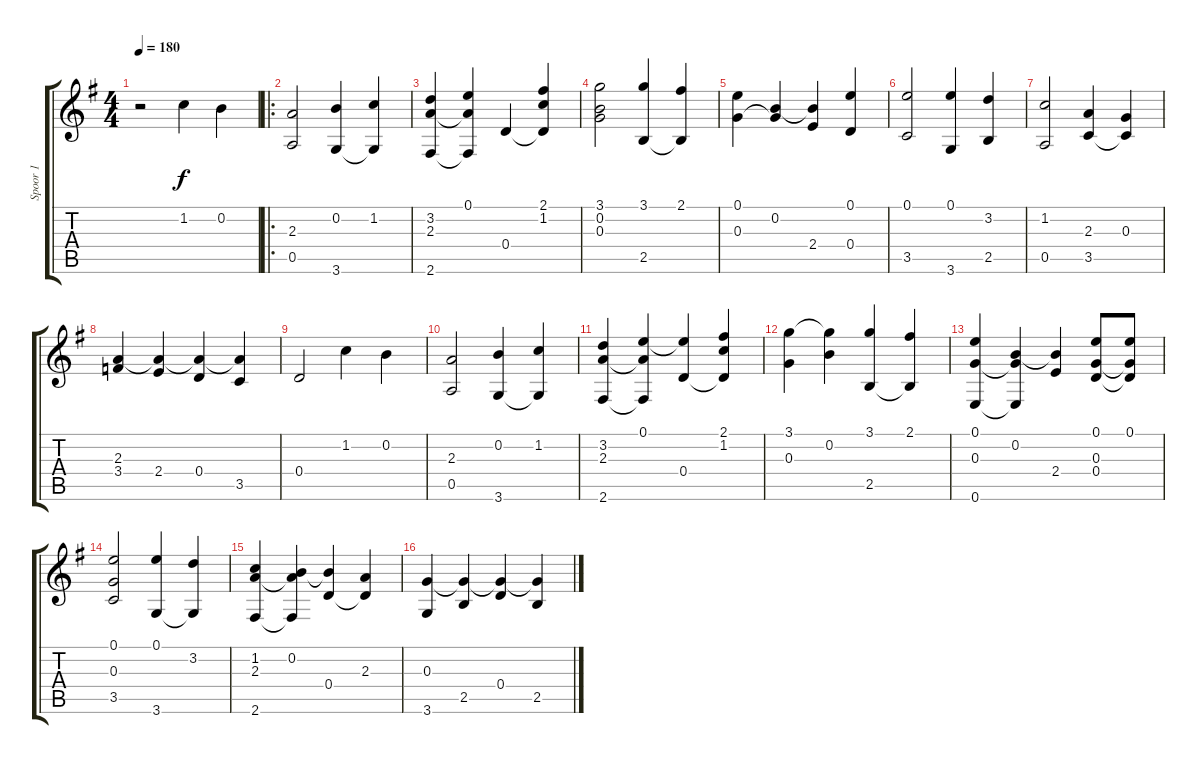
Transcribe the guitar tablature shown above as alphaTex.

\track ("Spoor 1" "Spoor 1") {instrument acousticguitarnylon}
\staff {score tabs}
\tuning (E4 B3 G3 D3 A2 E2) {hide}
\ts (4 4)
\tempo 180
\clef g2
\ks g
r.2{dy f instrument acousticguitarnylon} 1.2.4 0.2.4 |
\ro
(2.3 0.5).2 (0.2 3.6).4 (1.2 3.6{t}).4 |
(3.2 2.3 2.6).4 (0.1 2.3{t} 2.6{t}).4 0.4.4 (2.1 1.2 0.4{t}).4 |
(3.1 0.2 0.3).2 (3.1 2.5).4 (2.1 2.5{t}).4 |
(0.1 0.3).4 (0.2 0.3{t}).4 (0.2{t} 2.4).4 (0.1 0.4).4 |
(0.1 3.5).2 (0.1 3.6).4 (3.2 2.5).4 |
(1.2 0.5).2 (2.3 3.5).4 (0.3 3.5{t}).4 |
(2.3 3.4).4 (2.3{t} 2.4).4 (2.3{t} 0.4).4 (2.3{t} 3.5).4 |
0.4.2 1.2.4 0.2.4 |
(2.3 0.5).2 (0.2 3.6).4 (1.2 3.6{t}).4 |
(3.2 2.3 2.6).4 (0.1 2.3{t} 2.6{t}).4 (0.1{t} 0.4).4 (2.1 1.2 0.4{t}).4 |
(3.1 0.3).4 (3.1{t} 0.2).4 (3.1 2.5).4 (2.1 2.5{t}).4 |
(0.1 0.3 0.6).4 (0.2 0.3{t} 0.6{t}).4 (0.2{t} 2.4).4 (0.1 0.3 0.4).8 (0.1 0.3{t} 0.4{t}).8 |
(0.1 0.3 3.5).2 (0.1 3.6).4 (3.2 3.6{t}).4 |
(1.2 2.3 2.6).4 (0.2 2.3{t} 2.6{t}).4 (0.2{t} 0.4).4 (2.3 0.4{t}).4 |
(0.3 3.6).4 (0.3{t} 2.5).4 (0.3{t} 0.4).4 (0.3{t} 2.5).4
